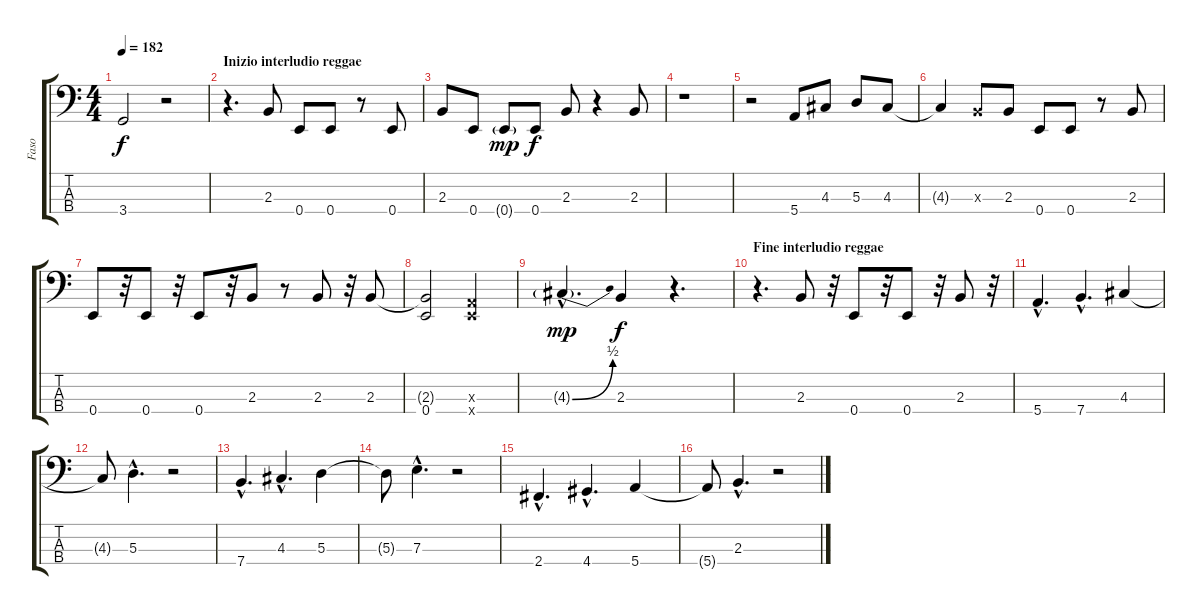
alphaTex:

\track ("Faso" "Faso") {instrument electricbassfinger}
\staff {score tabs}
\tuning (G2 D2 A1 E1) {hide}
\ts (4 4)
\tempo 182
\clef f4
\ks c
3.4{t}.2{dy f} r.2 |
\section ("" "Inizio interludio reggae")
r.4{d volume 12} 2.3.8 0.4.8 0.4.8 r.8 0.4.8 |
2.3.8 0.4.8 0.4{g}.8{dy mp} 0.4.8{dy f} 2.3.8 r.4 2.3.8 |
r.1 |
r.2 5.4.8 4.3.8 5.3.8 4.3.8 |
4.3{t}.4 2.3{x}.8 2.3.8 0.4.8 0.4.8 r.8 2.3.8 |
0.4.8 r.32 0.4.8 r.32 0.4.8 r.32 2.3.8 r.8 2.3.8 r.32 2.3.8 |
(2.3{t} 0.4).2 (0.3{x} 0.4{x}).2 |
4.3{be (bend 0 0 60 2) g hac}.4{d dy mp} 2.3.4{dy f} r.4{d} |
\section ("" "Fine interludio reggae")
r.4{d} 2.3.8 r.32 0.4.8 r.32 0.4.8 r.32 2.3.8 r.32 |
5.4{hac}.4{d volume 14} 7.4{hac}.4{d} 4.3.4 |
4.3{t}.8 5.3{hac}.4{d} r.2 |
7.4{hac}.4{d} 4.3{hac}.4{d} 5.3.4 |
5.3{t}.8 7.3{hac}.4{d} r.2 |
2.4{hac}.4{d} 4.4{hac}.4{d} 5.4.4 |
5.4{t}.8 2.3{hac}.4{d} r.2
